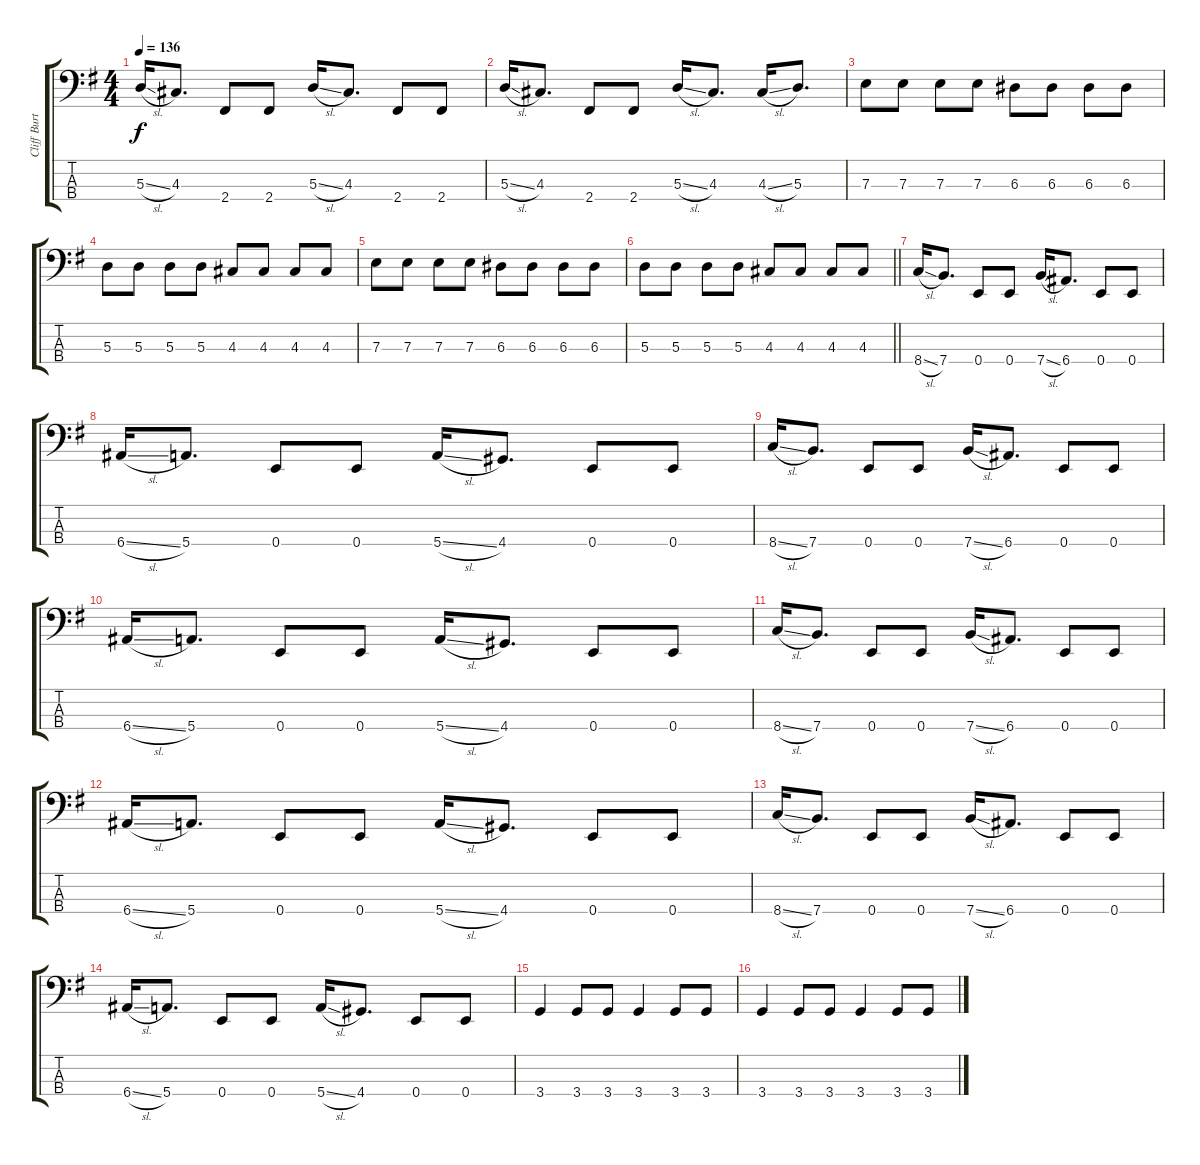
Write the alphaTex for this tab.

\track ("Cliff Burton" "Cliff Burt") {instrument electricbassfinger}
\staff {score tabs}
\tuning (G2 D2 A1 E1) {hide}
\ts (4 4)
\tempo 136
\clef f4
\ks eminor
5.3{sl}.16{dy f} 4.3.8{d} 2.4.8 2.4.8 5.3{sl}.16 4.3.8{d} 2.4.8 2.4.8 |
5.3{sl}.16 4.3.8{d} 2.4.8 2.4.8 5.3{sl}.16 4.3.8{d} 4.3{sl}.16 5.3.8{d} |
7.3.8 7.3.8 7.3.8 7.3.8 6.3.8 6.3.8 6.3.8 6.3.8 |
5.3.8 5.3.8 5.3.8 5.3.8 4.3.8 4.3.8 4.3.8 4.3.8 |
7.3.8 7.3.8 7.3.8 7.3.8 6.3.8 6.3.8 6.3.8 6.3.8 |
\barLineRight lightlight
5.3.8 5.3.8 5.3.8 5.3.8 4.3.8 4.3.8 4.3.8 4.3.8 |
8.4{sl}.16 7.4.8{d} 0.4.8 0.4.8 7.4{sl}.16 6.4.8{d} 0.4.8 0.4.8 |
6.4{sl}.16 5.4.8{d} 0.4.8 0.4.8 5.4{sl}.16 4.4.8{d} 0.4.8 0.4.8 |
8.4{sl}.16 7.4.8{d} 0.4.8 0.4.8 7.4{sl}.16 6.4.8{d} 0.4.8 0.4.8 |
6.4{sl}.16 5.4.8{d} 0.4.8 0.4.8 5.4{sl}.16 4.4.8{d} 0.4.8 0.4.8 |
8.4{sl}.16 7.4.8{d} 0.4.8 0.4.8 7.4{sl}.16 6.4.8{d} 0.4.8 0.4.8 |
6.4{sl}.16 5.4.8{d} 0.4.8 0.4.8 5.4{sl}.16 4.4.8{d} 0.4.8 0.4.8 |
8.4{sl}.16 7.4.8{d} 0.4.8 0.4.8 7.4{sl}.16 6.4.8{d} 0.4.8 0.4.8 |
6.4{sl}.16 5.4.8{d} 0.4.8 0.4.8 5.4{sl}.16 4.4.8{d} 0.4.8 0.4.8 |
3.4.4 3.4.8 3.4.8 3.4.4 3.4.8 3.4.8 |
3.4.4 3.4.8 3.4.8 3.4.4 3.4.8 3.4.8
